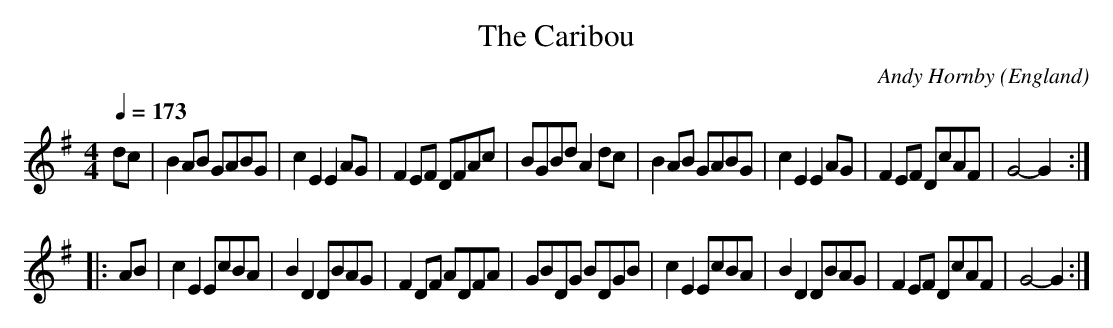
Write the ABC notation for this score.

X:1
T:The Caribou
C:Andy Hornby
L:1/8
M:4/4
O:England
Q:1/4=173
K:G major
dc |\
B2AB GABG | c2E2E2AG  | \
F2EF DFAc | BGBd A2dc |\
B2AB GABG | c2E2E2AG  |\
F2EF DcAF | G4-G2 ::
AB|\
c2E2EcBA | B2D2DBAG | \
F2DF ADFA | GBDG BDGB |\
c2E2EcBA | B2D2DBAG | \
F2EF DcAF | G4-G2:|
